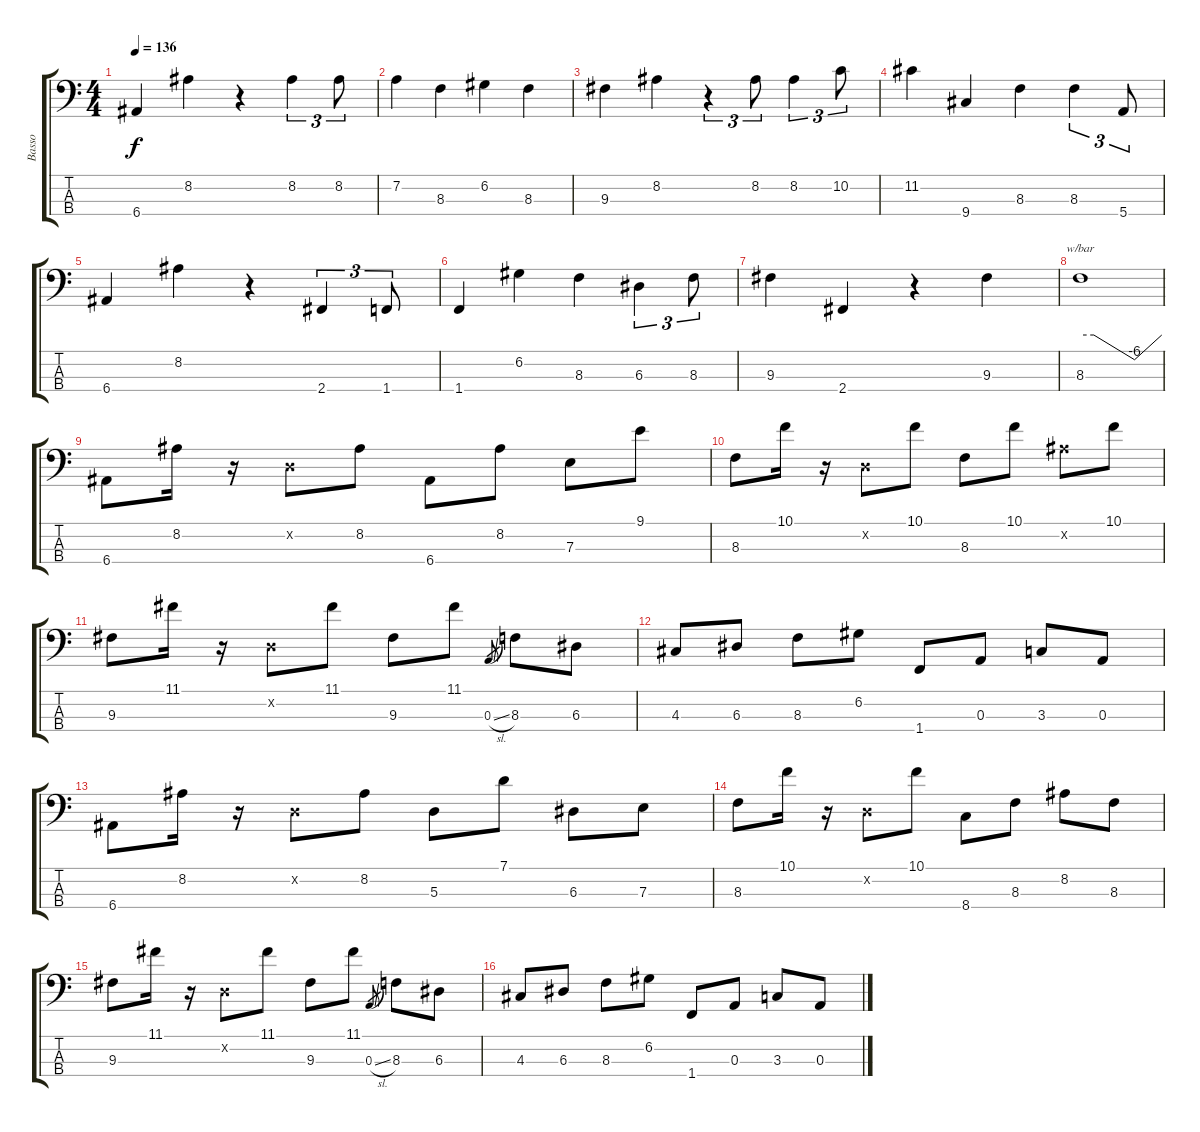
\track ("Basso" "Basso") {instrument electricbasspick}
\staff {score tabs}
\tuning (G2 D2 A1 E1) {hide}
\ts (4 4)
\tempo 136
\clef f4
\ks c
6.4.4{dy f} 8.2.4 r.4 8.2.4{tu (3 2)} 8.2.8{tu (3 2)} |
7.2.4 8.3.4 6.2.4 8.3.4 |
9.3.4 8.2.4 r.4{tu (3 2)} 8.2.8{tu (3 2)} 8.2.4{tu (3 2)} 10.2.8{tu (3 2)} |
11.2.4 9.4.4 8.3.4 8.3.4{tu (3 2)} 5.4.8{tu (3 2)} |
6.4.4 8.2.4 r.4 2.4.4{tu (3 2)} 1.4.8{tu (3 2)} |
1.4.4 6.2.4 8.3.4 6.3.4{tu (3 2)} 8.3.8{tu (3 2)} |
9.3.4 2.4.4 r.4 9.3.4 |
8.3.1{tbe (custom default 0 0 10 0 40 -24 60 0)} |
6.4.8 8.2.16 r.16 0.2{x}.8 8.2.8 6.4.8 8.2.8 7.3.8 9.1.8 |
8.3.8 10.1.16 r.16 0.2{x}.8 10.1.8 8.3.8 10.1.8 8.2{x}.8 10.1.8 |
9.3.8 11.1.16 r.16 0.2{x}.8 11.1.8 9.3.8 11.1.8 0.3{sl}.8{gr} 8.3.8 6.3.8 |
4.3.8 6.3.8 8.3.8 6.2.8 1.4.8 0.3.8 3.3.8 0.3.8 |
6.4.8 8.2.16 r.16 0.2{x}.8 8.2.8 5.3.8 7.1.8 6.3.8 7.3.8 |
8.3.8 10.1.16 r.16 0.2{x}.8 10.1.8 8.4.8 8.3.8 8.2.8 8.3.8 |
9.3.8 11.1.16 r.16 0.2{x}.8 11.1.8 9.3.8 11.1.8 0.3{sl}.8{gr} 8.3.8 6.3.8 |
4.3.8 6.3.8 8.3.8 6.2.8 1.4.8 0.3.8 3.3.8 0.3.8
